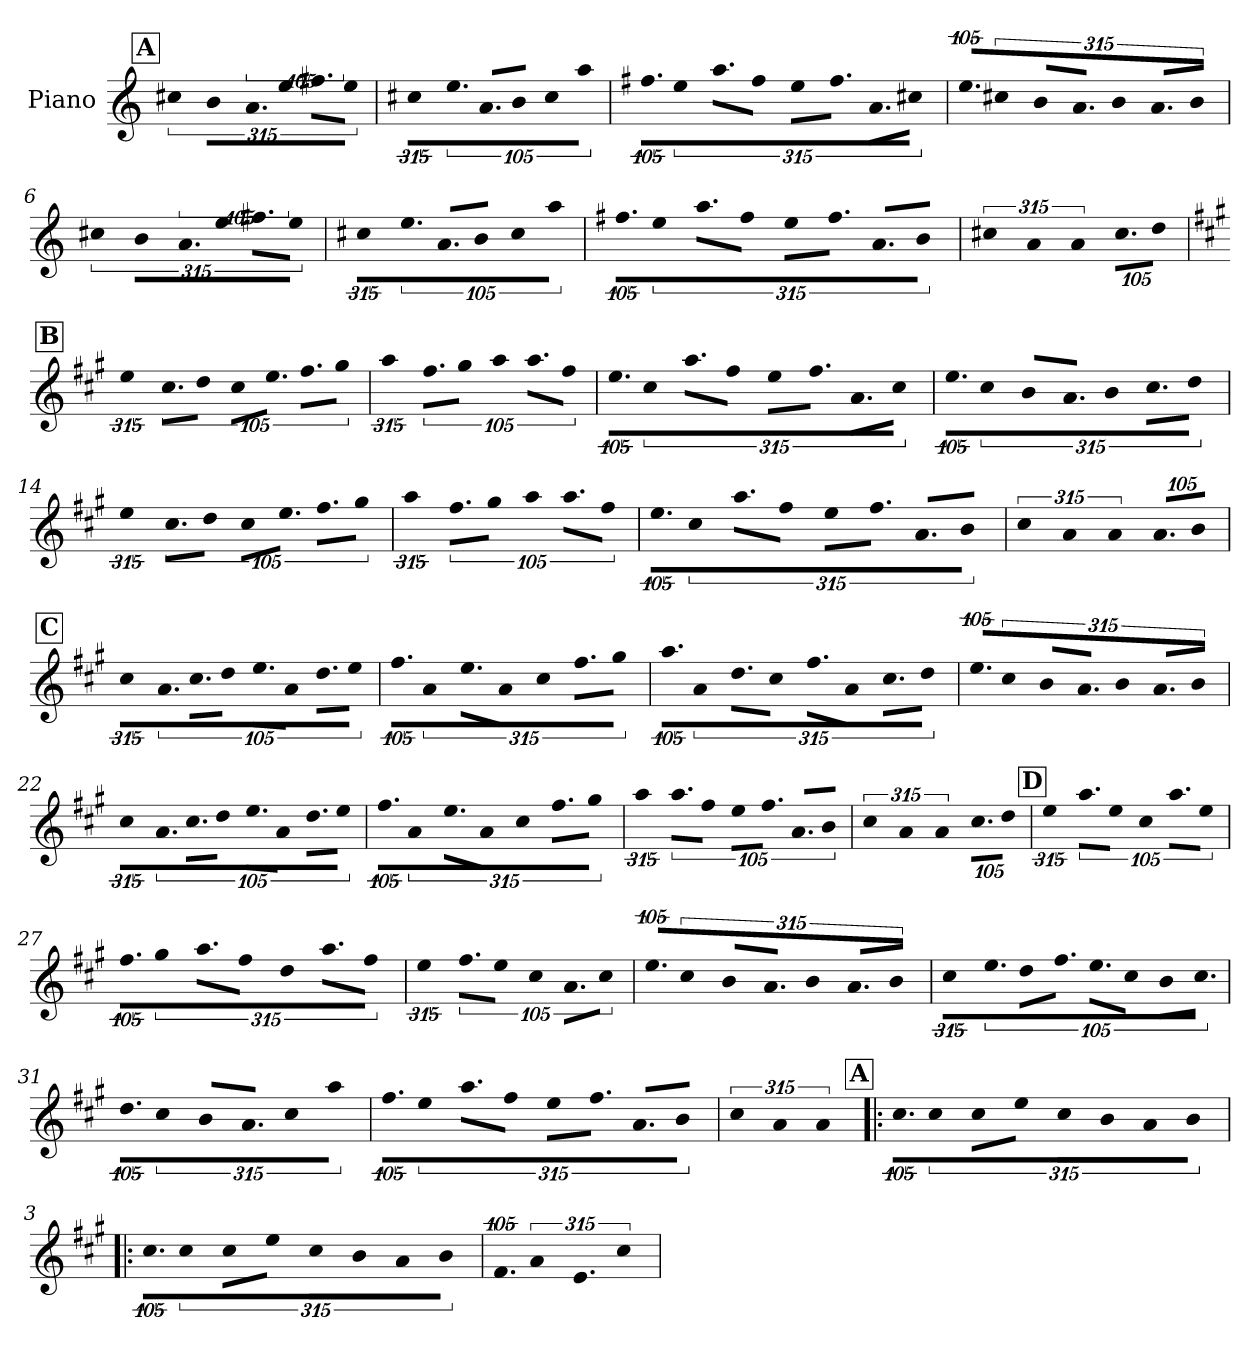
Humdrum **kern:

**kern
*part1
*staff1
*I"Piano
*I'Pno.
!!LO:REH:place=s1:a:B:fs=14:t=A
=2
!LO:N:vis=4
10080cc#\
!LO:N:vis=16
40320b/KL
!LO:N:vis=8.
13440a/J
!LO:N:vis=4
10080ee\
!LO:N:vis=8.
13440ff#\L
!LO:N:vis=16
40320ee\Jk
=3
!LO:N:vis=16
40320cc#\KL
!LO:N:vis=8.
13440ee\J
!LO:N:vis=8.
13440a/L
!LO:N:vis=16
40320b/Jk
!LO:N:vis=4
10080cc#\
!LO:N:vis=4
10080aa\
=4
!LO:N:vis=8.
13440ff#\L
!LO:N:vis=16
40320ee\Jk
!LO:N:vis=8.
13440aa\L
!LO:N:vis=16
40320ff#\Jk
!LO:N:vis=16
40320ee\KL
!LO:N:vis=8.
13440ff#\J
!LO:N:vis=8.
13440a\L
!LO:N:vis=16
40320cc#\Jk
=5
!LO:N:vis=8.
13440ee\L
!LO:N:vis=16
40320cc#\Jk
!LO:N:vis=16
40320b/KL
!LO:N:vis=8.
13440a/J
!LO:N:vis=4
10080b\
!LO:N:vis=8.
13440a/L
!LO:N:vis=16
40320b/Jk
!!LO:LB:g=z
=6
!LO:N:vis=4
10080cc#\
!LO:N:vis=16
40320b/KL
!LO:N:vis=8.
13440a/J
!LO:N:vis=4
10080ee\
!LO:N:vis=8.
13440ff#\L
!LO:N:vis=16
40320ee\Jk
=7
!LO:N:vis=16
40320cc#\KL
!LO:N:vis=8.
13440ee\J
!LO:N:vis=8.
13440a/L
!LO:N:vis=16
40320b/Jk
!LO:N:vis=4
10080cc#\
!LO:N:vis=4
10080aa\
=8
!LO:N:vis=8.
13440ff#\L
!LO:N:vis=16
40320ee\Jk
!LO:N:vis=8.
13440aa\L
!LO:N:vis=16
40320ff#\Jk
!LO:N:vis=16
40320ee\KL
!LO:N:vis=8.
13440ff#\J
!LO:N:vis=8.
13440a/L
!LO:N:vis=16
40320b/Jk
=9
!LO:N:vis=4
10080cc#\
!LO:N:vis=4
10080a/
!LO:N:vis=4
10080a/
!LO:N:vis=8.
13440cc#\L
!LO:N:vis=16
40320dd\Jk
!!LO:LB:g=z
!!LO:REH:place=s1:a:B:fs=14:t=B
=10
*k[f#c#g#]
!LO:N:vis=4
10080ee\
!LO:N:vis=8.
13440cc#\L
!LO:N:vis=16
40320dd\Jk
!LO:N:vis=16
40320cc#\KL
!LO:N:vis=8.
13440ee\J
!LO:N:vis=8.
13440ff#\L
!LO:N:vis=16
40320gg#\Jk
=11
!LO:N:vis=4
10080aa\
!LO:N:vis=8.
13440ff#\L
!LO:N:vis=16
40320gg#\Jk
!LO:N:vis=4
10080aa\
!LO:N:vis=8.
13440aa\L
!LO:N:vis=16
40320ff#\Jk
=12
!LO:N:vis=8.
13440ee\L
!LO:N:vis=16
40320cc#\Jk
!LO:N:vis=8.
13440aa\L
!LO:N:vis=16
40320ff#\Jk
!LO:N:vis=16
40320ee\KL
!LO:N:vis=8.
13440ff#\J
!LO:N:vis=8.
13440a\L
!LO:N:vis=16
40320cc#\Jk
=13
!LO:N:vis=8.
13440ee\L
!LO:N:vis=16
40320cc#\Jk
!LO:N:vis=16
40320b/KL
!LO:N:vis=8.
13440a/J
!LO:N:vis=4
10080b\
!LO:N:vis=8.
13440cc#\L
!LO:N:vis=16
40320dd\Jk
!!LO:LB:g=z
=14
!LO:N:vis=4
10080ee\
!LO:N:vis=8.
13440cc#\L
!LO:N:vis=16
40320dd\Jk
!LO:N:vis=16
40320cc#\KL
!LO:N:vis=8.
13440ee\J
!LO:N:vis=8.
13440ff#\L
!LO:N:vis=16
40320gg#\Jk
=15
!LO:N:vis=4
10080aa\
!LO:N:vis=8.
13440ff#\L
!LO:N:vis=16
40320gg#\Jk
!LO:N:vis=4
10080aa\
!LO:N:vis=8.
13440aa\L
!LO:N:vis=16
40320ff#\Jk
=16
!LO:N:vis=8.
13440ee\L
!LO:N:vis=16
40320cc#\Jk
!LO:N:vis=8.
13440aa\L
!LO:N:vis=16
40320ff#\Jk
!LO:N:vis=16
40320ee\KL
!LO:N:vis=8.
13440ff#\J
!LO:N:vis=8.
13440a/L
!LO:N:vis=16
40320b/Jk
=17
!LO:N:vis=4
10080cc#\
!LO:N:vis=4
10080a/
!LO:N:vis=4
10080a/
!LO:N:vis=8.
13440a/L
!LO:N:vis=16
40320b/Jk
!!LO:LB:g=z
!!LO:REH:place=s1:a:B:fs=14:t=C
=18
!LO:N:vis=16
40320cc#\KL
!LO:N:vis=8.
13440a\J
!LO:N:vis=8.
13440cc#\L
!LO:N:vis=16
40320dd\Jk
!LO:N:vis=8.
13440ee\L
!LO:N:vis=16
40320a\Jk
!LO:N:vis=8.
13440dd\L
!LO:N:vis=16
40320ee\Jk
=19
!LO:N:vis=8.
13440ff#\L
!LO:N:vis=16
40320a\Jk
!LO:N:vis=8.
13440ee\L
!LO:N:vis=16
40320a\Jk
!LO:N:vis=4
10080cc#\
!LO:N:vis=8.
13440ff#\L
!LO:N:vis=16
40320gg#\Jk
=20
!LO:N:vis=8.
13440aa\L
!LO:N:vis=16
40320a\Jk
!LO:N:vis=8.
13440dd\L
!LO:N:vis=16
40320cc#\Jk
!LO:N:vis=8.
13440ff#\L
!LO:N:vis=16
40320a\Jk
!LO:N:vis=8.
13440cc#\L
!LO:N:vis=16
40320dd\Jk
=21
!LO:N:vis=8.
13440ee\L
!LO:N:vis=16
40320cc#\Jk
!LO:N:vis=16
40320b/KL
!LO:N:vis=8.
13440a/J
!LO:N:vis=4
10080b\
!LO:N:vis=8.
13440a/L
!LO:N:vis=16
40320b/Jk
!!LO:LB:g=z
=22
!LO:N:vis=16
40320cc#\KL
!LO:N:vis=8.
13440a\J
!LO:N:vis=8.
13440cc#\L
!LO:N:vis=16
40320dd\Jk
!LO:N:vis=8.
13440ee\L
!LO:N:vis=16
40320a\Jk
!LO:N:vis=8.
13440dd\L
!LO:N:vis=16
40320ee\Jk
=23
!LO:N:vis=8.
13440ff#\L
!LO:N:vis=16
40320a\Jk
!LO:N:vis=8.
13440ee\L
!LO:N:vis=16
40320a\Jk
!LO:N:vis=4
10080cc#\
!LO:N:vis=8.
13440ff#\L
!LO:N:vis=16
40320gg#\Jk
=24
!LO:N:vis=4
10080aa\
!LO:N:vis=8.
13440aa\L
!LO:N:vis=16
40320ff#\Jk
!LO:N:vis=16
40320ee\KL
!LO:N:vis=8.
13440ff#\J
!LO:N:vis=8.
13440a/L
!LO:N:vis=16
40320b/Jk
=25
!LO:N:vis=4
10080cc#\
!LO:N:vis=4
10080a/
!LO:N:vis=4
10080a/
!LO:N:vis=8.
13440cc#\L
!LO:N:vis=16
40320dd\Jk
!!LO:LB:g=z
!!LO:REH:place=s1:a:B:fs=14:t=D
=26
!LO:N:vis=4
10080ee\
!LO:N:vis=8.
13440aa\L
!LO:N:vis=16
40320ee\Jk
!LO:N:vis=4
10080cc#\
!LO:N:vis=8.
13440aa\L
!LO:N:vis=16
40320ee\Jk
=27
!LO:N:vis=8.
13440ff#\L
!LO:N:vis=16
40320gg#\Jk
!LO:N:vis=8.
13440aa\L
!LO:N:vis=16
40320ff#\Jk
!LO:N:vis=4
10080dd\
!LO:N:vis=8.
13440aa\L
!LO:N:vis=16
40320ff#\Jk
=28
!LO:N:vis=4
10080ee\
!LO:N:vis=8.
13440ff#\L
!LO:N:vis=16
40320ee\Jk
!LO:N:vis=4
10080cc#\
!LO:N:vis=8.
13440a\L
!LO:N:vis=16
40320cc#\Jk
=29
!LO:N:vis=8.
13440ee\L
!LO:N:vis=16
40320cc#\Jk
!LO:N:vis=16
40320b/KL
!LO:N:vis=8.
13440a/J
!LO:N:vis=4
10080b\
!LO:N:vis=8.
13440a/L
!LO:N:vis=16
40320b/Jk
!!LO:LB:g=z
=30
!LO:N:vis=16
40320cc#\KL
!LO:N:vis=8.
13440ee\J
!LO:N:vis=16
40320dd\KL
!LO:N:vis=8.
13440ff#\J
!LO:N:vis=8.
13440ee\L
!LO:N:vis=16
40320cc#\Jk
!LO:N:vis=16
40320b\KL
!LO:N:vis=8.
13440cc#\J
=31
!LO:N:vis=8.
13440dd\L
!LO:N:vis=16
40320cc#\Jk
!LO:N:vis=16
40320b/KL
!LO:N:vis=8.
13440a/J
!LO:N:vis=4
10080cc#\
!LO:N:vis=4
10080aa\
=32
!LO:N:vis=8.
13440ff#\L
!LO:N:vis=16
40320ee\Jk
!LO:N:vis=8.
13440aa\L
!LO:N:vis=16
40320ff#\Jk
!LO:N:vis=16
40320ee\KL
!LO:N:vis=8.
13440ff#\J
!LO:N:vis=8.
13440a/L
!LO:N:vis=16
40320b/Jk
=33
!LO:N:vis=4
10080cc#\
!LO:N:vis=4
10080a/
!LO:N:vis=4
10080a/
!!LO:REH:place=s1:a:B:fs=14:t=A
=2|!:
!LO:N:vis=8.
13440cc#\L
!LO:N:vis=16
40320cc#\Jk
!LO:N:vis=8
20160cc#\L
!LO:N:vis=8
20160ee\J
!LO:N:vis=8
20160cc#\L
!LO:N:vis=8
20160b\
!LO:N:vis=8
20160a\
!LO:N:vis=8
20160b\J
=3
!LO:N:vis=8.
13440cc#\L
!LO:N:vis=16
40320cc#\Jk
!LO:N:vis=8
20160cc#\L
!LO:N:vis=8
20160ee\J
!LO:N:vis=8
20160cc#\L
!LO:N:vis=8
20160b\
!LO:N:vis=8
20160a\
!LO:N:vis=8
20160b\J
=4
!LO:N:vis=4.
6720f#/
!LO:N:vis=8
20160a/
!LO:N:vis=4.
6720e/
!LO:N:vis=8
20160cc#\
=
*-
